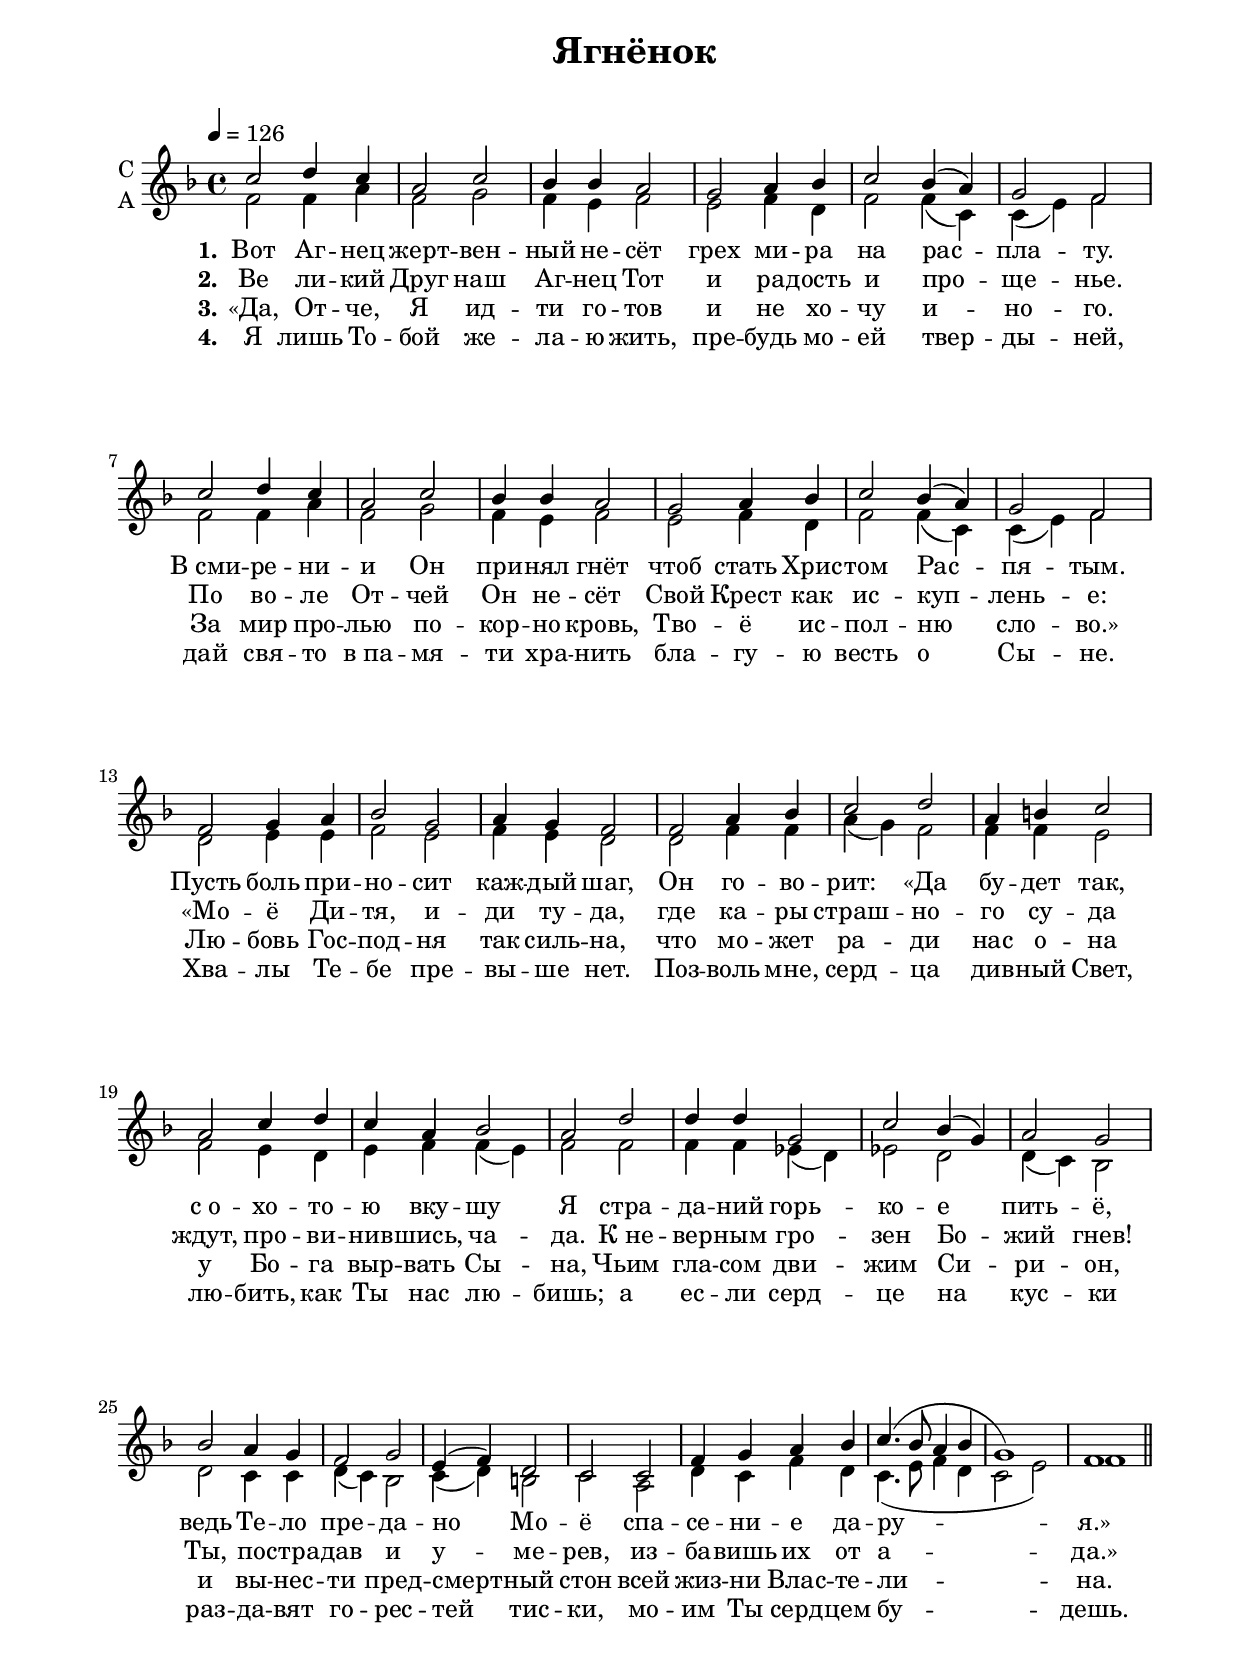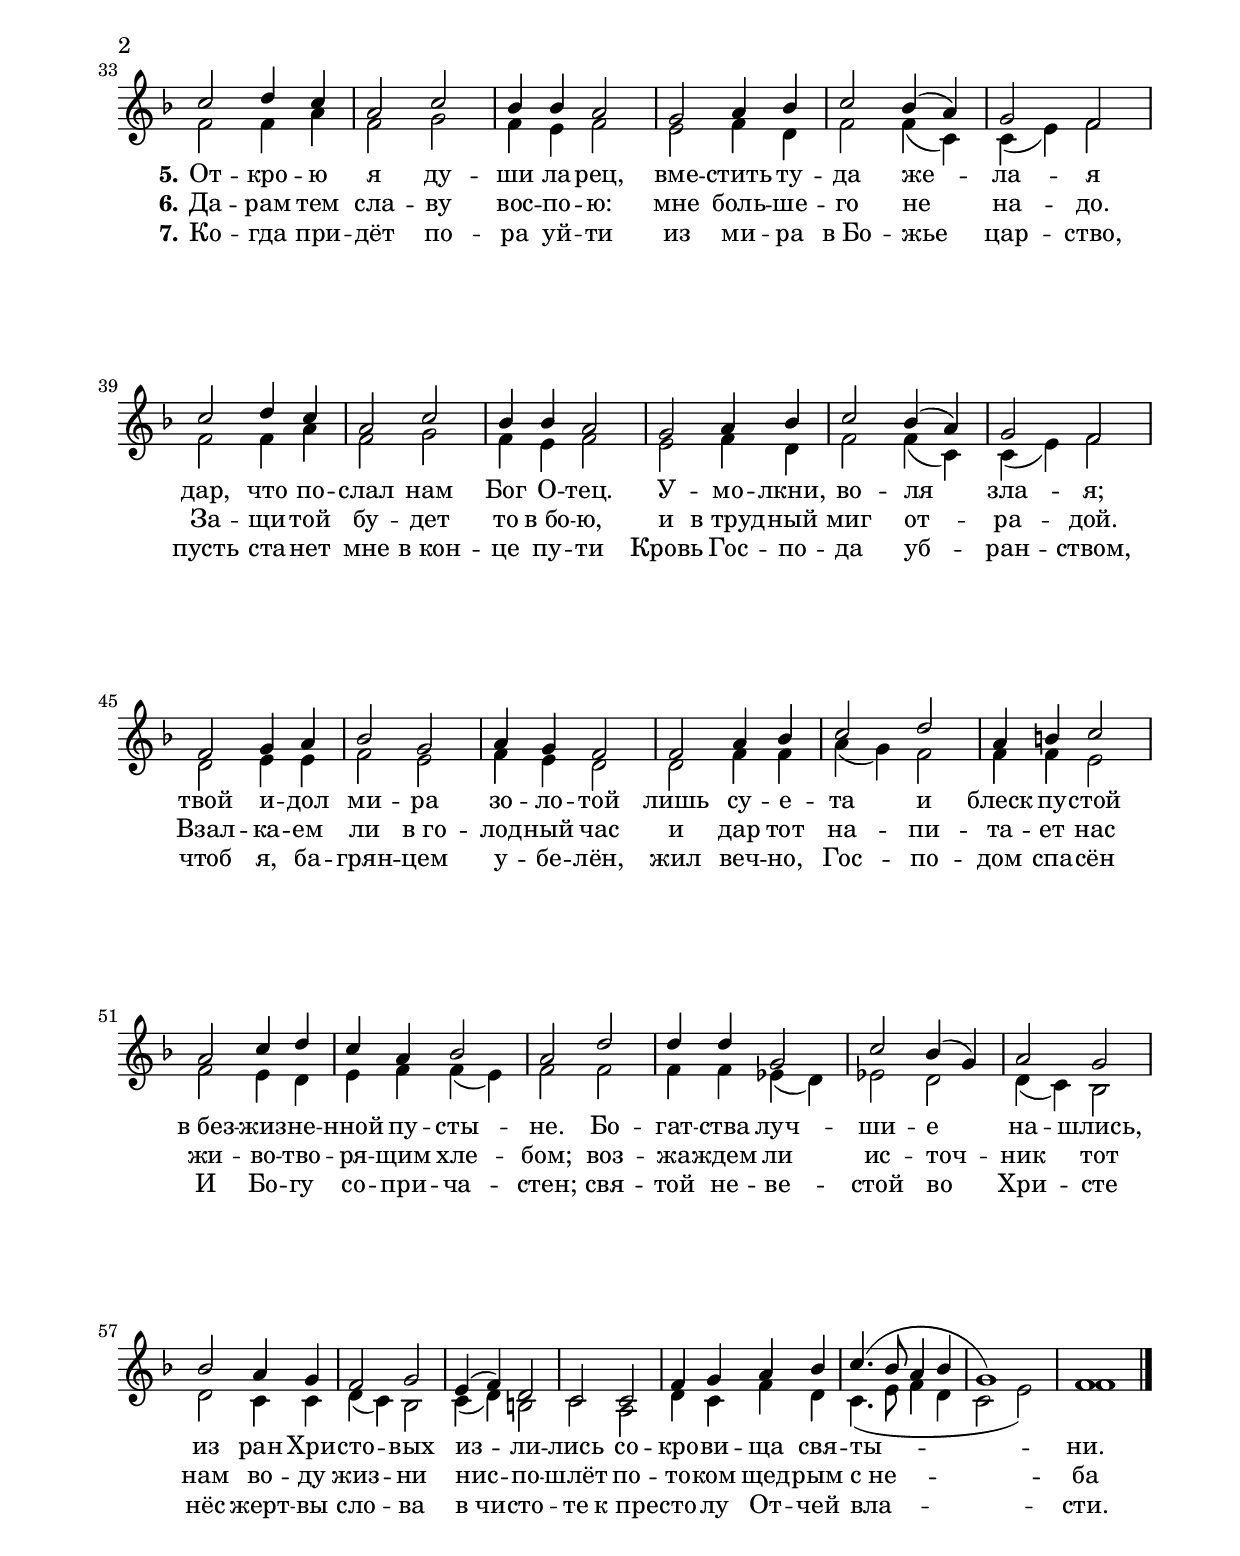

\version "2.18.2"
% automatically converted by musicxml2ly from /home/alexey/Desktop/ягненок.xml

% закомментируйте строку ниже, чтобы получался pdf с навигацией
#(ly:set-option 'point-and-click #f)
#(ly:set-option 'midi-extension "mid")



\paper {
  #(set-default-paper-size "a4")
  top-margin = 10
  left-margin = 20
  right-margin = 15
  bottom-margin = 15
  indent=4
  %ragged-bottom = ##f
  %ragged-last-bottom = ##f
  #(include-special-characters)
}

\header {
  title = "Ягнёнок"
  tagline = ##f
}

global = {
  \key f \major 
  \time 4/4
  \tempo 4=126
  \autoBeamOff
}

sopvoice =  \relative c'' {
  c2 d4 c |
  a2 c |
  bes4 bes a2 |
  g a4 bes |
  c2 bes4( a) |
  g2 f | \break
  c' d4 c |
  a2 c |
  bes4 bes a2 |
  g a4 bes |
  c2 bes4( a) |
  g2 f | \break
  f g4 a |
  bes2 g |
  a4 g f2 |
  f a4 bes |
  c2 d |
  a4 b c2 | \break
  a c4 d |
  c a bes2 |
  a d |
  d4 d g,2 |
  c bes4( g) |
  a2 g | \break
  bes a4 g |
  f2 g |
  e4( f) d2|
  c c |
  f4 g a bes |
  c4. ( bes8 a4 bes |
  g1) |
  f
}

altvoice =  \relative f' {
  f2 f4 a |
  f2 g |
  f4 e f2 |
  e f4 d |
  f2 f4( c) |
  c( e) f2 |
  f f4 a |
  f2 g |
  f4 e f2 |
  e f4 d |
  f2 f4 ( c) |
  c ( e) f2 |
  d e4 e |
  f2 e |
  f4 e d2 |
  d f4 f |
  a( g) f2|
  f4 f e2 |
  f e4 d |
  e f f( e) |
  f2 f |
  f4 f es( d) |
  es2 d |
  d4( c) bes2 |
  d c4 c |
  d( c) bes2 |
  c4( d) b2 |
  c a |
  d4 c f d |
  c4. ( e8 f4 d |
  c2 e) |
  f1
}

verseone =  \lyricmode {
  \set stanza = "1." Вот Аг -- нец жерт -- вен -- ный не -- сёт грех ми -- ра на рас -- пла -- ту. 
  В_сми -- ре -- ни -- и Он при -- нял гнёт чтоб стать Хрис -- том Рас -- пя -- тым.
  Пусть боль при -- но -- сит каж -- дый шаг, 
  Он го -- во -- рит: &flqq;Да бу -- дет так, 
  с_о -- хо -- то -- ю вку -- шу Я 
  стра -- да -- ний горь -- ко -- е пить -- ё, 
  ведь Те -- ло пре -- да -- но Мо -- ё 
  спа -- се -- ни -- е да -- ру -- я.&frqq;
}
versetwo =  \lyricmode {
  \set stanza = "2." Ве ли -- кий Друг наш Аг -- нец Тот и ра -- дость и про -- ще --  нье. 
  По во -- ле От -- чей Он не -- сёт Свой Крест как ис -- куп -- лень -- е: 
  &flqq;Мо -- ё Ди -- тя, и -- ди ту -- да, 
  где ка -- ры страш -- но -- го су -- да 
  ждут, про -- ви -- нив -- шись, ча -- да. 
  К_не -- вер -- ным гро -- зен Бо -- жий гнев! 
  Ты, по -- стра -- дав и у -- ме -- рев, 
  из -- ба -- вишь их от а -- да.&frqq;
}
versethree =  \lyricmode {
  \set stanza = "3." &flqq;Да, От -- че, Я ид -- ти го -- тов и не хо -- чу и -- но -- го. 
  За мир про -- лью по -- кор -- но кровь, Тво -- ё ис -- пол -- ню сло -- во.&frqq; 
  Лю -- бовь Гос -- под -- ня так силь -- на, 
  что мо -- жет ра -- ди нас о -- на 
  у Бо -- га выр -- вать Сы -- на, 
  Чьим гла -- сом дви -- жим Си -- ри -- он, 
  и вы -- нес -- ти пред -- смерт -- ный стон 
  всей жиз -- ни Влас -- те -- ли -- на.
}
versefour =  \lyricmode {
  \set stanza = "4." Я лишь То -- бой же -- ла -- ю жить, пре -- будь мо -- ей твер -- ды -- ней, 
  дай свя -- то в_па -- мя -- ти хра -- нить бла -- гу -- ю весть о Сы -- не. 
  Хва -- лы Те -- бе пре -- вы -- ше нет. 
  Поз -- воль мне, серд -- ца див -- ный Свет, 
  лю -- бить, как Ты нас лю -- бишь; 
  а ес -- ли серд -- це на кус -- ки 
  раз -- да -- вят го -- рес -- тей тис -- ки,
  мо -- им Ты серд -- цем бу -- дешь.
}

versefive =  \lyricmode {
  \set stanza = "5." От -- кро -- ю я ду -- ши ла -- рец, вме -- стить ту -- да же -- ла -- я
  дар, что по -- слал нам Бог О -- тец. У -- мо -- лкни, во -- ля зла -- я;
  твой и -- дол ми -- ра зо -- ло -- той лишь су -- е -- та и блеск пу -- стой
  в_без -- жиз -- не -- нной пу -- сты -- не. 
  Бо -- гат -- ства луч -- ши -- е на -- шлись, 
  из ран Хри -- сто -- вых из -- ли -- лись со -- кро -- ви -- ща свя -- ты -- ни.
}
  
versesix =  \lyricmode {
  \set stanza = "6."  Да -- рам тем сла -- ву вос -- по -- ю: мне боль -- ше -- го не на -- до. 
  За -- щи -- той бу -- дет то в_бо -- ю, и в_труд -- ный миг от -- ра -- дой.
  Взал -- ка -- ем ли в_го -- лод -- ный час и дар тот на -- пи -- та -- ет нас
  жи -- во -- тво -- ря -- щим хле -- бом;
  воз -- жа -- ждем ли ис -- точ -- ник тот 
  нам во -- ду жиз -- ни нис -- по -- шлёт 
  по -- то -- ком щед -- рым с_не -- ба
}
verseseven =  \lyricmode {
  \set stanza = "7."
  Ко -- гда при -- дёт по -- ра уй -- ти из ми -- ра в_Бо -- жье цар -- ство,
  пусть ста -- нет мне в_кон -- це пу -- ти Кровь Гос -- по -- да уб -- ран -- ством,
  чтоб я, ба -- грян -- цем у -- бе -- лён, жил веч -- но, Гос -- по -- дом спа -- сён
  И Бо -- гу со -- при -- ча -- стен;
  свя -- той не -- ве -- стой во Хри -- сте
  нёс жерт -- вы сло -- ва в_чи -- сто -- те к_пре -- сто -- лу От -- чей вла -- сти.
}

% The score definition
\score {
    <<
      \new Staff = #"sa" \with {
        instrumentName = \markup { \right-column { "С" "А"  } }
        midiInstrument = "voice oohs"
      } <<
        \new Voice = "soprano" { \global \voiceOne \sopvoice \bar "||" \pageBreak \sopvoice \bar "|."}
        \new Voice  = "alto" { \global \voiceTwo \altvoice \altvoice }
      >> 
      \new Lyrics \lyricsto "soprano" { \verseone \versefive }
      \new Lyrics \lyricsto "soprano" { \versetwo \versesix }
      \new Lyrics \lyricsto "soprano" { \versethree \verseseven }
      \new Lyrics \lyricsto "soprano" { \versefour }
      %\new Lyrics \lyricsto "soprano" \versefive
      %\new Lyrics \lyricsto "soprano" \versesix
      %\new Lyrics \lyricsto "soprano" \verseseven

    >>
  \layout {}
  \midi {}
}

